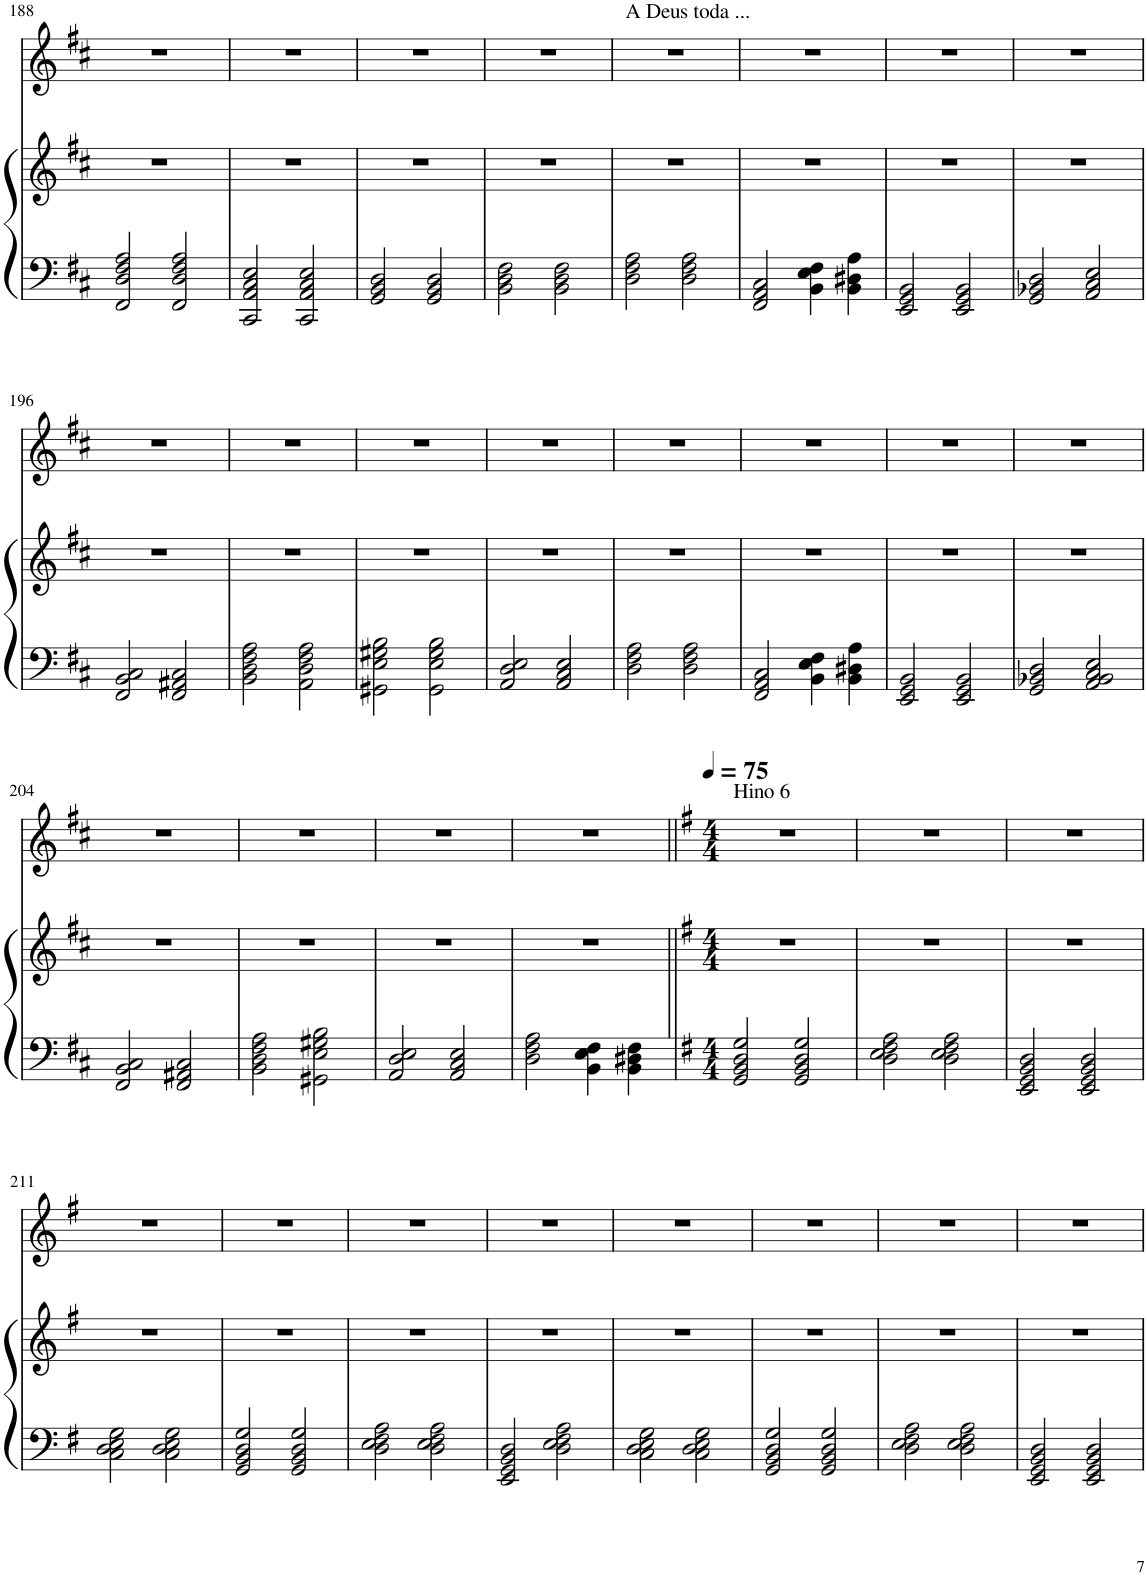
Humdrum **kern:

**kern	**kern	**kern
*part1	*part1	*part1
*staff3	*staff2	*staff1
*I"Piano	*	*
*I'Pno	*	*
!!LO:PB:g=z
*clefF4	*clefG2	*clefG2
*k[f#c#]	*k[f#c#]	*k[f#c#]
*M4/4	*M4/4	*M4/4
=188	=188	=188
2FF#/ 2D/ 2F#/ 2A/	1r	1r
2FF#/ 2D/ 2F#/ 2A/	.	.
=189	=189	=189
2CC#/ 2AA/ 2C#/ 2E/	1r	1r
2CC#/ 2AA/ 2C#/ 2E/	.	.
=190	=190	=190
2GG/ 2BB/ 2D/	1r	1r
2GG/ 2BB/ 2D/	.	.
=191	=191	=191
2BB\ 2D\ 2F#\	1r	1r
2BB\ 2D\ 2F#\	.	.
=192	=192	=192
!	!	!LO:TX:a:t=A Deus toda ...
2D\ 2F#\ 2A\	1r	1r
2D\ 2F#\ 2A\	.	.
=193	=193	=193
2FF#/ 2AA/ 2C#/	1r	1r
4BB\ 4E\ 4F#\	.	.
4BB\ 4D#X\ 4A\	.	.
=194	=194	=194
2EE/ 2GG/ 2BB/	1r	1r
2EE/ 2GG/ 2BB/	.	.
=195	=195	=195
2GG/ 2BB-X/ 2D/	1r	1r
2AA/ 2C#/ 2E/	.	.
!!LO:LB:g=z
=196	=196	=196
2FF#/ 2BB/ 2C#/	1r	1r
2FF#/ 2AA#X/ 2C#/	.	.
=197	=197	=197
2BB\ 2D\ 2F#\ 2A\	1r	1r
2AA\ 2D\ 2F#\ 2A\	.	.
=198	=198	=198
2GG#X\ 2E\ 2G#X\ 2B\	1r	1r
2GG#\ 2E\ 2G#\ 2B\	.	.
=199	=199	=199
2AA/ 2D/ 2E/	1r	1r
2AA/ 2C#/ 2E/	.	.
=200	=200	=200
2D\ 2F#\ 2A\	1r	1r
2D\ 2F#\ 2A\	.	.
=201	=201	=201
2FF#/ 2AA/ 2C#/	1r	1r
4BB\ 4E\ 4F#\	.	.
4BB\ 4D#X\ 4A\	.	.
=202	=202	=202
2EE/ 2GG/ 2BB/	1r	1r
2EE/ 2GG/ 2BB/	.	.
=203	=203	=203
2GG/ 2BB-X/ 2D/	1r	1r
2AA/ 2BB-/ 2C#/ 2E/	.	.
!!LO:LB:g=z
=204	=204	=204
2FF#/ 2BB/ 2C#/	1r	1r
2FF#/ 2AA#X/ 2C#/	.	.
=205	=205	=205
2BB\ 2D\ 2F#\ 2A\	1r	1r
2GG#X\ 2E\ 2G#X\ 2B\	.	.
=206	=206	=206
2AA/ 2D/ 2E/	1r	1r
2AA/ 2C#/ 2E/	.	.
=207	=207	=207
2D\ 2F#\ 2A\	1r	1r
4BB\ 4E\ 4F#\	.	.
4BB\ 4D#X\ 4F#\	.	.
=208||	=208||	=208||
*k[f#]	*k[f#]	*k[f#]
*M4/4	*M4/4	*M4/4
*	*	*MM75
!	!	!LO:TX:a:t=Hino 6
2GG/ 2BB/ 2D/ 2G/	1r	1r
2GG/ 2BB/ 2D/ 2G/	.	.
=209	=209	=209
2D\ 2E\ 2F#\ 2A\	1r	1r
2D\ 2E\ 2F#\ 2A\	.	.
=210	=210	=210
2EE/ 2GG/ 2BB/ 2D/	1r	1r
2EE/ 2GG/ 2BB/ 2D/	.	.
!!LO:LB:g=z
=211	=211	=211
2C\ 2D\ 2E\ 2G\	1r	1r
2C\ 2D\ 2E\ 2G\	.	.
=212	=212	=212
2GG/ 2BB/ 2D/ 2G/	1r	1r
2GG/ 2BB/ 2D/ 2G/	.	.
=213	=213	=213
2D\ 2E\ 2F#\ 2A\	1r	1r
2D\ 2E\ 2F#\ 2A\	.	.
=214	=214	=214
2EE/ 2GG/ 2BB/ 2D/	1r	1r
2D\ 2E\ 2F#\ 2A\	.	.
=215	=215	=215
2C\ 2D\ 2E\ 2G\	1r	1r
2C\ 2D\ 2E\ 2G\	.	.
=216	=216	=216
2GG/ 2BB/ 2D/ 2G/	1r	1r
2GG/ 2BB/ 2D/ 2G/	.	.
=217	=217	=217
2D\ 2E\ 2F#\ 2A\	1r	1r
2D\ 2E\ 2F#\ 2A\	.	.
=218	=218	=218
2EE/ 2GG/ 2BB/ 2D/	1r	1r
2EE/ 2GG/ 2BB/ 2D/	.	.
=	=	=
*-	*-	*-
